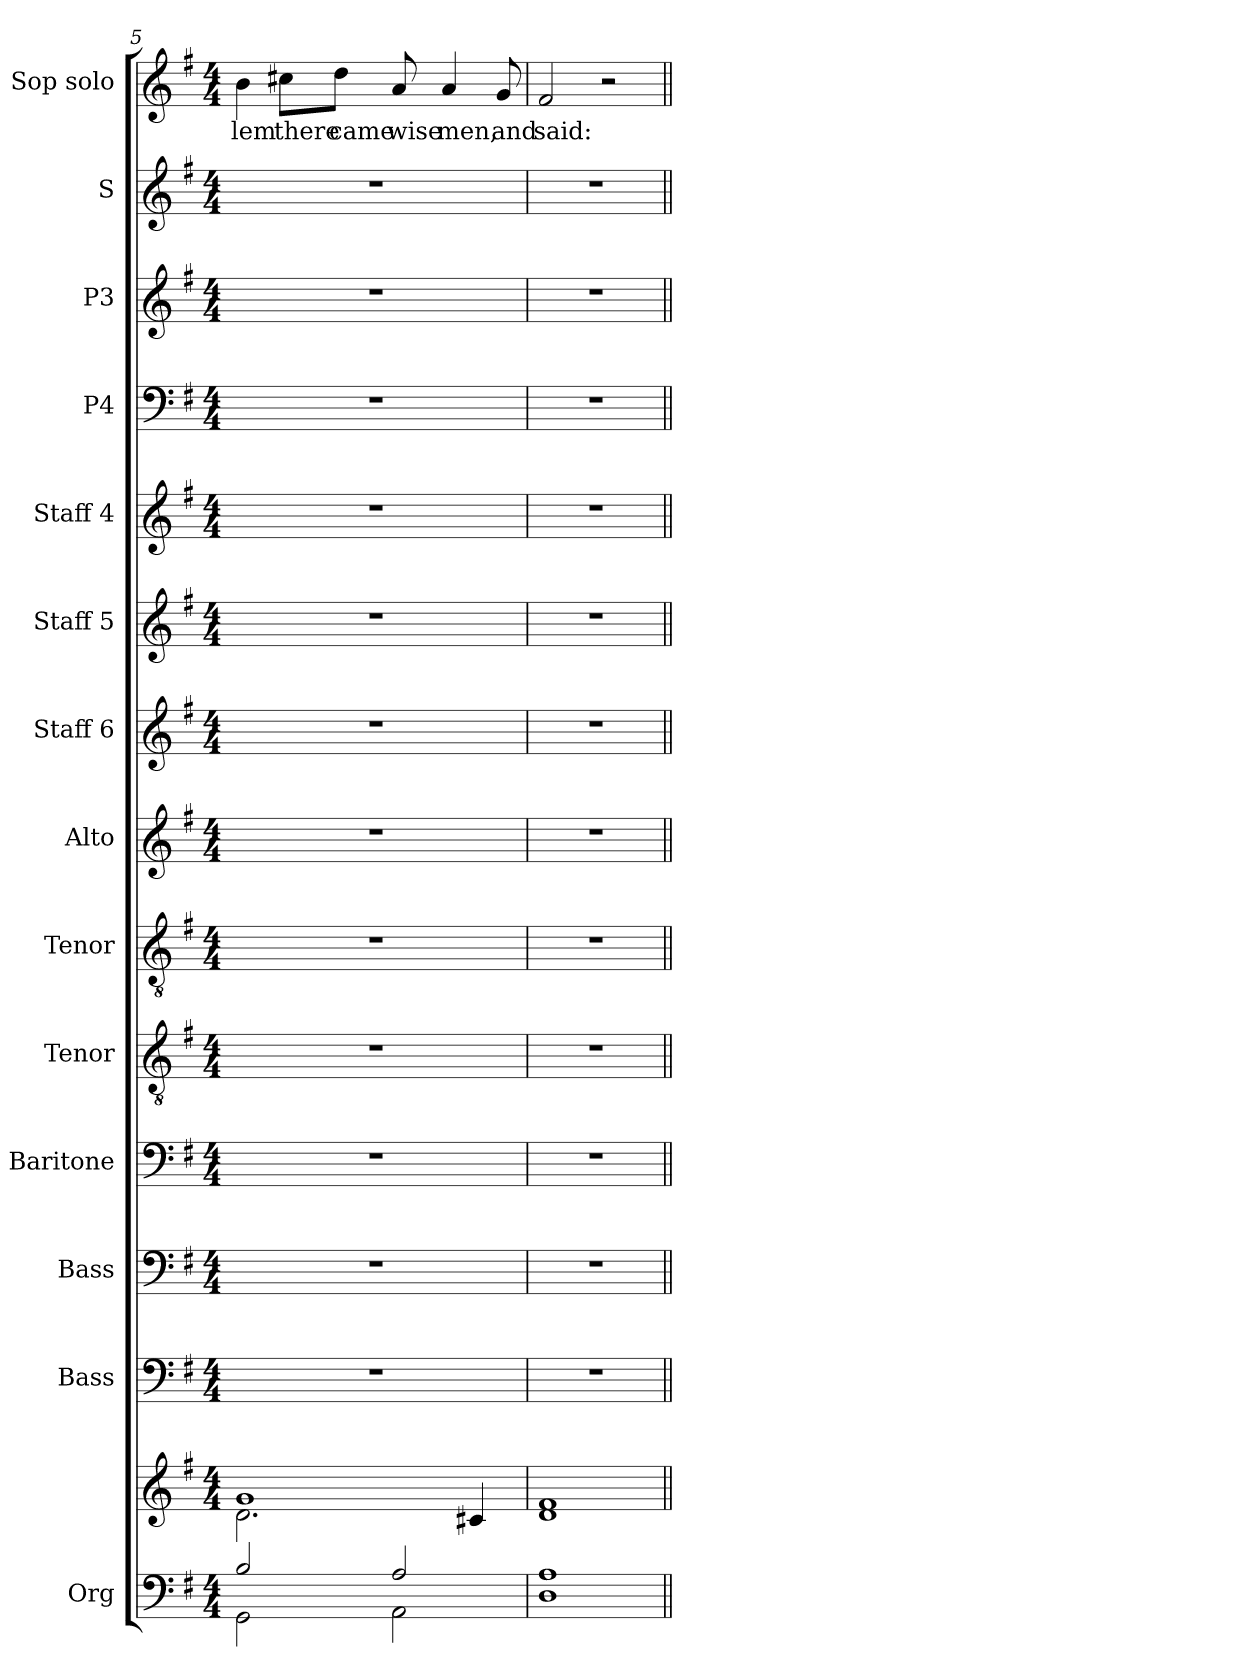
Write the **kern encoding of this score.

**kern	**kern	**kern	**kern	**kern	**kern	**kern	**kern	**kern	**kern	**kern	**kern	**kern	**kern	**kern	**text
*part14	*part14	*part13	*part12	*part11	*part10	*part9	*part8	*part7	*part6	*part5	*part4	*part3	*part2	*part1	*part1
*staff15	*staff14	*staff13	*staff12	*staff11	*staff10	*staff9	*staff8	*staff7	*staff6	*staff5	*staff4	*staff3	*staff2	*staff1	*staff1
*I"Org	*	*I"Bass	*I"Bass	*I"Baritone	*I"Tenor	*I"Tenor	*I"Alto	*I"Staff 6	*I"Staff 5	*I"Staff 4	*I"P4	*I"P3	*I"S	*I"Sop solo	*
*I'Org.	*	*I'B.	*I'B.	*I'Bar.	*I'T.	*I'T.	*I'A.	*I'Sta. 6	*I'Sta. 5	*I'Sta. 4	*	*	*	*I'S.	*
*clefF4	*clefG2	*clefF4	*clefF4	*clefF4	*clefGv2	*clefGv2	*clefG2	*clefG2	*clefG2	*clefG2	*clefF4	*clefG2	*clefG2	*clefG2	*
*	*	*	*	*	*ITrd7c12	*ITrd7c12	*	*	*	*	*	*	*	*	*
*k[f#]	*k[f#]	*k[f#]	*k[f#]	*k[f#]	*k[f#]	*k[f#]	*k[f#]	*k[f#]	*k[f#]	*k[f#]	*k[f#]	*k[f#]	*k[f#]	*k[f#]	*
*G:	*G:	*G:	*G:	*G:	*G:	*G:	*G:	*G:	*G:	*G:	*G:	*G:	*G:	*G:	*
*M4/4	*M4/4	*M4/4	*M4/4	*M4/4	*M4/4	*M4/4	*M4/4	*M4/4	*M4/4	*M4/4	*M4/4	*M4/4	*M4/4	*M4/4	*
=5	=5	=5	=5	=5	=5	=5	=5	=5	=5	=5	=5	=5	=5	=5	=5
*^	*^	*	*	*	*	*	*	*	*	*	*	*	*	*	*
!	!	!	!	!	!	!	!	!	!	!	!	!	!	!	!	!	!LO:LY:b:color=#000000
2Bi/	2GGi\	1gi	2.di\	1r	1r	1r	1r	1r	1r	1r	1r	1r	1r	1r	1r	4bi\	-lem
!	!	!	!	!	!	!	!	!	!	!	!	!	!	!	!	!	!LO:LY:b:color=#000000
.	.	.	.	.	.	.	.	.	.	.	.	.	.	.	.	8cc#Xi\L	there
!	!	!	!	!	!	!	!	!	!	!	!	!	!	!	!	!	!LO:LY:b:color=#000000
.	.	.	.	.	.	.	.	.	.	.	.	.	.	.	.	8ddi\J	came
!	!	!	!	!	!	!	!	!	!	!	!	!	!	!	!	!	!LO:LY:b:color=#000000
2Ai/	2AAi\	.	.	.	.	.	.	.	.	.	.	.	.	.	.	8ai/	wise
!	!	!	!	!	!	!	!	!	!	!	!	!	!	!	!	!	!LO:LY:b:color=#000000
.	.	.	.	.	.	.	.	.	.	.	.	.	.	.	.	4ai/	men,
.	.	.	4c#Xi/	.	.	.	.	.	.	.	.	.	.	.	.	.	.
!	!	!	!	!	!	!	!	!	!	!	!	!	!	!	!	!	!LO:LY:b:color=#000000
.	.	.	.	.	.	.	.	.	.	.	.	.	.	.	.	8gi/	and
*	*	*v	*v	*	*	*	*	*	*	*	*	*	*	*	*	*	*
=6	=6	=6	=6	=6	=6	=6	=6	=6	=6	=6	=6	=6	=6	=6	=6	=6
!	!	!	!	!	!	!	!	!	!	!	!	!	!	!	!	!LO:LY:b:color=#000000
1Ai	1Di	1di 1f#i	1r	1r	1r	1r	1r	1r	1r	1r	1r	1r	1r	1r	2f#i/	said:
.	.	.	.	.	.	.	.	.	.	.	.	.	.	.	2r	.
*v	*v	*	*	*	*	*	*	*	*	*	*	*	*	*	*	*
=||	=||	=||	=||	=||	=||	=||	=||	=||	=||	=||	=||	=||	=||	=||	=||
*-	*-	*-	*-	*-	*-	*-	*-	*-	*-	*-	*-	*-	*-	*-	*-
